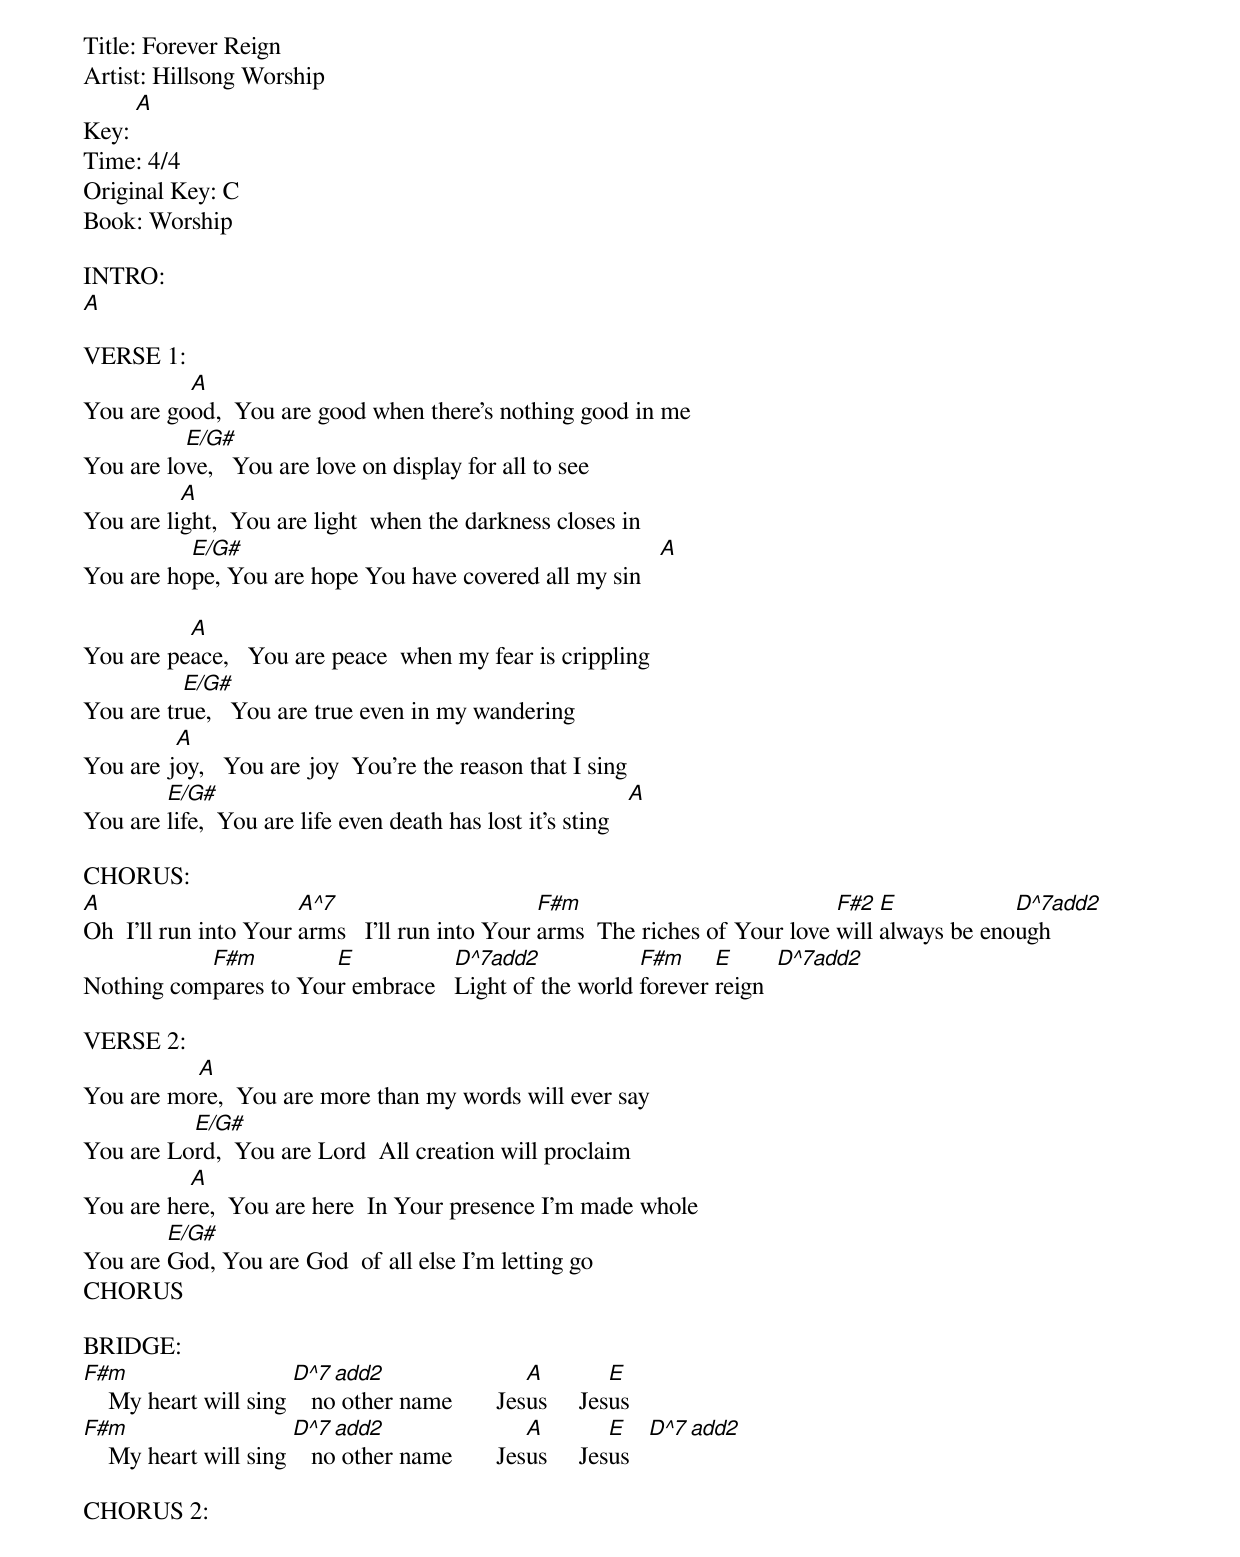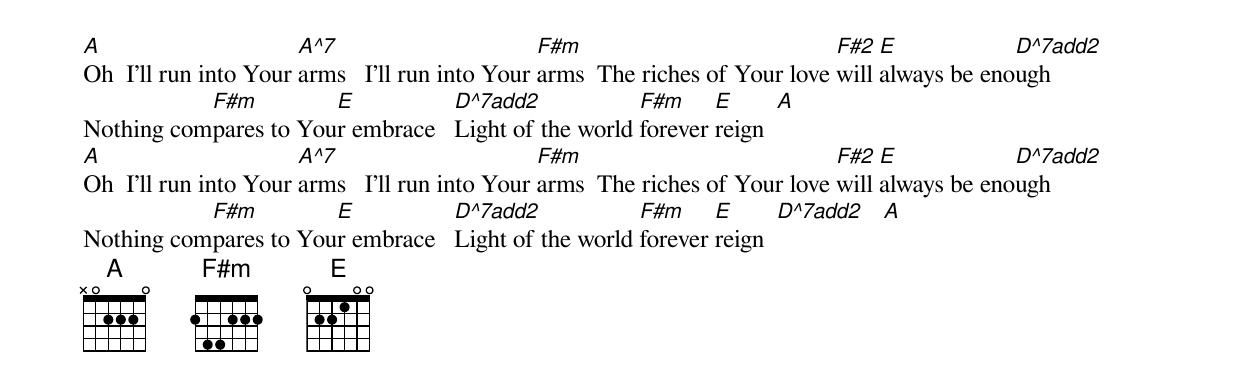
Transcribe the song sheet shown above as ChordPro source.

Title: Forever Reign
Artist: Hillsong Worship
Key: [A]
Time: 4/4
Original Key: C
Book: Worship

INTRO:
[A]

VERSE 1:
You are go[A]od,  You are good when there’s nothing good in me
You are lo[E/G#]ve,   You are love on display for all to see
You are li[A]ght,  You are light  when the darkness closes in
You are ho[E/G#]pe, You are hope You have covered all my sin   [A]

You are pe[A]ace,   You are peace  when my fear is crippling
You are tr[E/G#]ue,   You are true even in my wandering
You are j[A]oy,   You are joy  You’re the reason that I sing
You are [E/G#]life,  You are life even death has lost it’s sting   [A]

CHORUS:
[A]Oh  I’ll run into Your [A^7]arms   I’ll run into Your [F#m]arms  The riches of Your love [F#2]will [E]always be eno[D^7add2]ugh
Nothing com[F#m]pares to You[E]r embrace   [D^7add2]Light of the world [F#m]forever [E]reign  [D^7add2]

VERSE 2:
You are mo[A]re,  You are more than my words will ever say
You are Lo[E/G#]rd,  You are Lord  All creation will proclaim
You are he[A]re,  You are here  In Your presence I’m made whole
You are [E/G#]God, You are God  of all else I’m letting go
CHORUS

BRIDGE:
[F#m]    My heart will sing [D^7 add2]   no other name       Jes[A]us     Jes[E]us
[F#m]    My heart will sing [D^7 add2]   no other name       Jes[A]us     Jes[E]us   [D^7 add2]

CHORUS 2:
[A]Oh  I’ll run into Your [A^7]arms   I’ll run into Your [F#m]arms  The riches of Your love [F#2]will [E]always be eno[D^7add2]ugh
Nothing com[F#m]pares to You[E]r embrace   [D^7add2]Light of the world [F#m]forever [E]reign  [A]
[A]Oh  I’ll run into Your [A^7]arms   I’ll run into Your [F#m]arms  The riches of Your love [F#2]will [E]always be eno[D^7add2]ugh
Nothing com[F#m]pares to You[E]r embrace   [D^7add2]Light of the world [F#m]forever [E]reign  [D^7add2]   [A]
